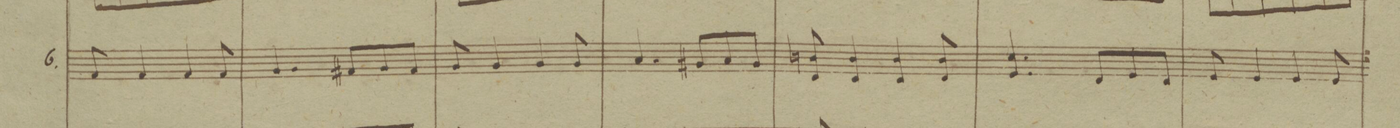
**kern	**dynam	**dynam
*I"6.	*	*
*clefG2	*	*
*k[b-]	*	*
*M3/4	*	*
8f/	.	.
4f/	.	.
4f/	.	.
8f/	.	.
=30	=30	=30
4.g/	.	.
8f#X/L	.	.
8g/	.	.
8f#/J	.	.
=31	=31	=31
8g/	.	.
4g/	.	.
4g/	.	.
8g/	.	.
=32	=32	=32
*2\right	*	*
4.a/	.	.
8g#X/L	.	.
8a/	.	.
8g#/J	.	.
=33	=33	=33
8d/ 8bn	.	.
4d/ 4b	.	.
4d/ 4b	.	.
8d/ 8b	.	.
=34	=34	=34
4.e/ 4.cc	.	.
8d/L	.	.
8e/	.	.
8d/J	.	.
=35	=35	=35
8e/	.	.
4e/	.	.
4e/	.	.
8e/	.	.
=36	=36	=36
*-	*-	*-
